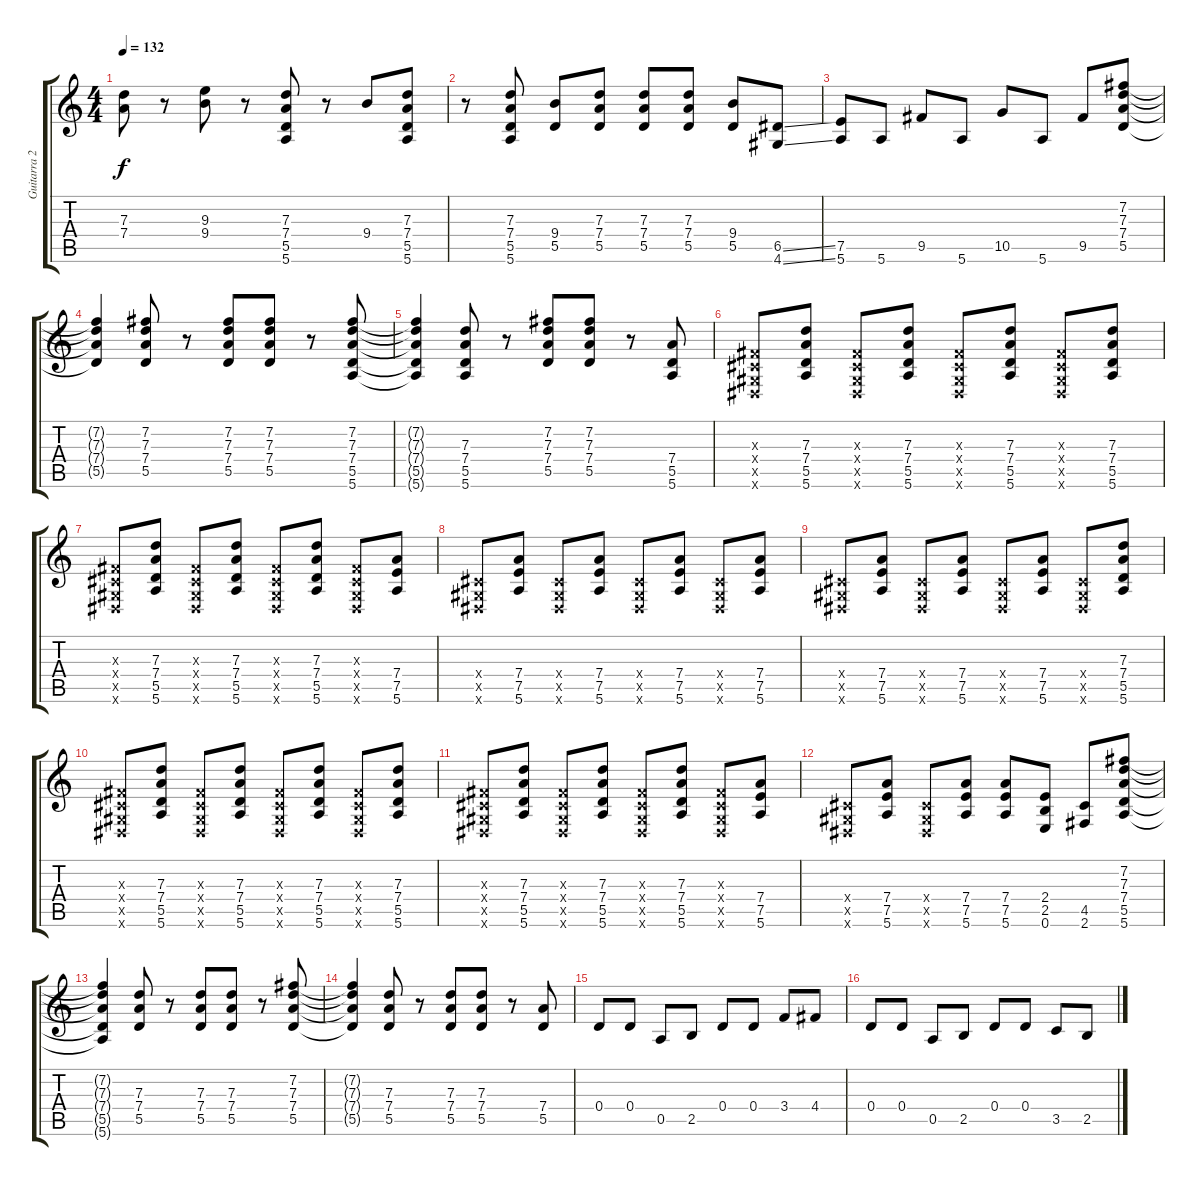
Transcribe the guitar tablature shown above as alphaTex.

\track ("Guitarra 2" "Guitarra 2") {instrument overdrivenguitar}
\staff {score tabs}
\tuning (E4 B3 G3 D3 A2 E2) {hide}
\ts (4 4)
\tempo 132
\clef g2
\ks c
(7.3 7.4).8{dy f} r.8 (9.3 9.4).8 r.8 (7.3 7.4 5.5 5.6).8 r.8 9.4.8 (7.3 7.4 5.5 5.6).8 |
r.8 (7.3 7.4 5.5 5.6).8 (9.4 5.5).8 (7.3 7.4 5.5).8 (7.3 7.4 5.5).8 (7.3 7.4 5.5).8 (9.4 5.5).8 (6.5{ss} 4.6{ss}).8 |
(7.5 5.6).8 5.6.8 9.5.8 5.6.8 10.5.8 5.6.8 9.5.8 (7.2 7.3 7.4 5.5).8 |
(7.2{t} 7.3{t} 7.4{t} 5.5{t}).4 (7.2 7.3 7.4 5.5).8 r.8 (7.2 7.3 7.4 5.5).8 (7.2 7.3 7.4 5.5).8 r.8 (7.2 7.3 7.4 5.5 5.6).8 |
(7.2{t} 7.3{t} 7.4{t} 5.5{t} 5.6{t}).4 (7.3 7.4 5.5 5.6).8 r.8 (7.2 7.3 7.4 5.5).8 (7.2 7.3 7.4 5.5).8 r.8 (7.4 5.5 5.6).8 |
(-1.3{x} -1.4{x} -1.5{x} -1.6{x}).8 (7.3 7.4 5.5 5.6).8 (-1.3{x} -1.4{x} -1.5{x} -1.6{x}).8 (7.3 7.4 5.5 5.6).8 (-1.3{x} -1.4{x} -1.5{x} -1.6{x}).8 (7.3 7.4 5.5 5.6).8 (-1.3{x} -1.4{x} -1.5{x} -1.6{x}).8 (7.3 7.4 5.5 5.6).8 |
(-1.3{x} -1.4{x} -1.5{x} -1.6{x}).8 (7.3 7.4 5.5 5.6).8 (-1.3{x} -1.4{x} -1.5{x} -1.6{x}).8 (7.3 7.4 5.5 5.6).8 (-1.3{x} -1.4{x} -1.5{x} -1.6{x}).8 (7.3 7.4 5.5 5.6).8 (-1.3{x} -1.4{x} -1.5{x} -1.6{x}).8 (7.4 7.5 5.6).8 |
(-1.4{x} -1.5{x} -1.6{x}).8 (7.4 7.5 5.6).8 (-1.4{x} -1.5{x} -1.6{x}).8 (7.4 7.5 5.6).8 (-1.4{x} -1.5{x} -1.6{x}).8 (7.4 7.5 5.6).8 (-1.4{x} -1.5{x} -1.6{x}).8 (7.4 7.5 5.6).8 |
(-1.4{x} -1.5{x} -1.6{x}).8 (7.4 7.5 5.6).8 (-1.4{x} -1.5{x} -1.6{x}).8 (7.4 7.5 5.6).8 (-1.4{x} -1.5{x} -1.6{x}).8 (7.4 7.5 5.6).8 (-1.4{x} -1.5{x} -1.6{x}).8 (7.3 7.4 5.5 5.6).8 |
(-1.3{x} -1.4{x} -1.5{x} -1.6{x}).8 (7.3 7.4 5.5 5.6).8 (-1.3{x} -1.4{x} -1.5{x} -1.6{x}).8 (7.3 7.4 5.5 5.6).8 (-1.3{x} -1.4{x} -1.5{x} -1.6{x}).8 (7.3 7.4 5.5 5.6).8 (-1.3{x} -1.4{x} -1.5{x} -1.6{x}).8 (7.3 7.4 5.5 5.6).8 |
(-1.3{x} -1.4{x} -1.5{x} -1.6{x}).8 (7.3 7.4 5.5 5.6).8 (-1.3{x} -1.4{x} -1.5{x} -1.6{x}).8 (7.3 7.4 5.5 5.6).8 (-1.3{x} -1.4{x} -1.5{x} -1.6{x}).8 (7.3 7.4 5.5 5.6).8 (-1.3{x} -1.4{x} -1.5{x} -1.6{x}).8 (7.4 7.5 5.6).8 |
(-1.4{x} -1.5{x} -1.6{x}).8 (7.4 7.5 5.6).8 (-1.4{x} -1.5{x} -1.6{x}).8 (7.4 7.5 5.6).8 (7.4 7.5 5.6).8 (2.4 2.5 0.6).8 (4.5 2.6).8 (7.2 7.3 7.4 5.5 5.6).8 |
(7.2{t} 7.3{t} 7.4{t} 5.5{t} 5.6{t}).4 (7.3 7.4 5.5).8 r.8 (7.3 7.4 5.5).8 (7.3 7.4 5.5).8 r.8 (7.2 7.3 7.4 5.5).8 |
(7.2{t} 7.3{t} 7.4{t} 5.5{t}).4 (7.3 7.4 5.5).8 r.8 (7.3 7.4 5.5).8 (7.3 7.4 5.5).8 r.8 (7.4 5.5).8 |
0.4.8 0.4.8 0.5.8 2.5.8 0.4.8 0.4.8 3.4.8 4.4.8 |
0.4.8 0.4.8 0.5.8 2.5.8 0.4.8 0.4.8 3.5.8 2.5.8
